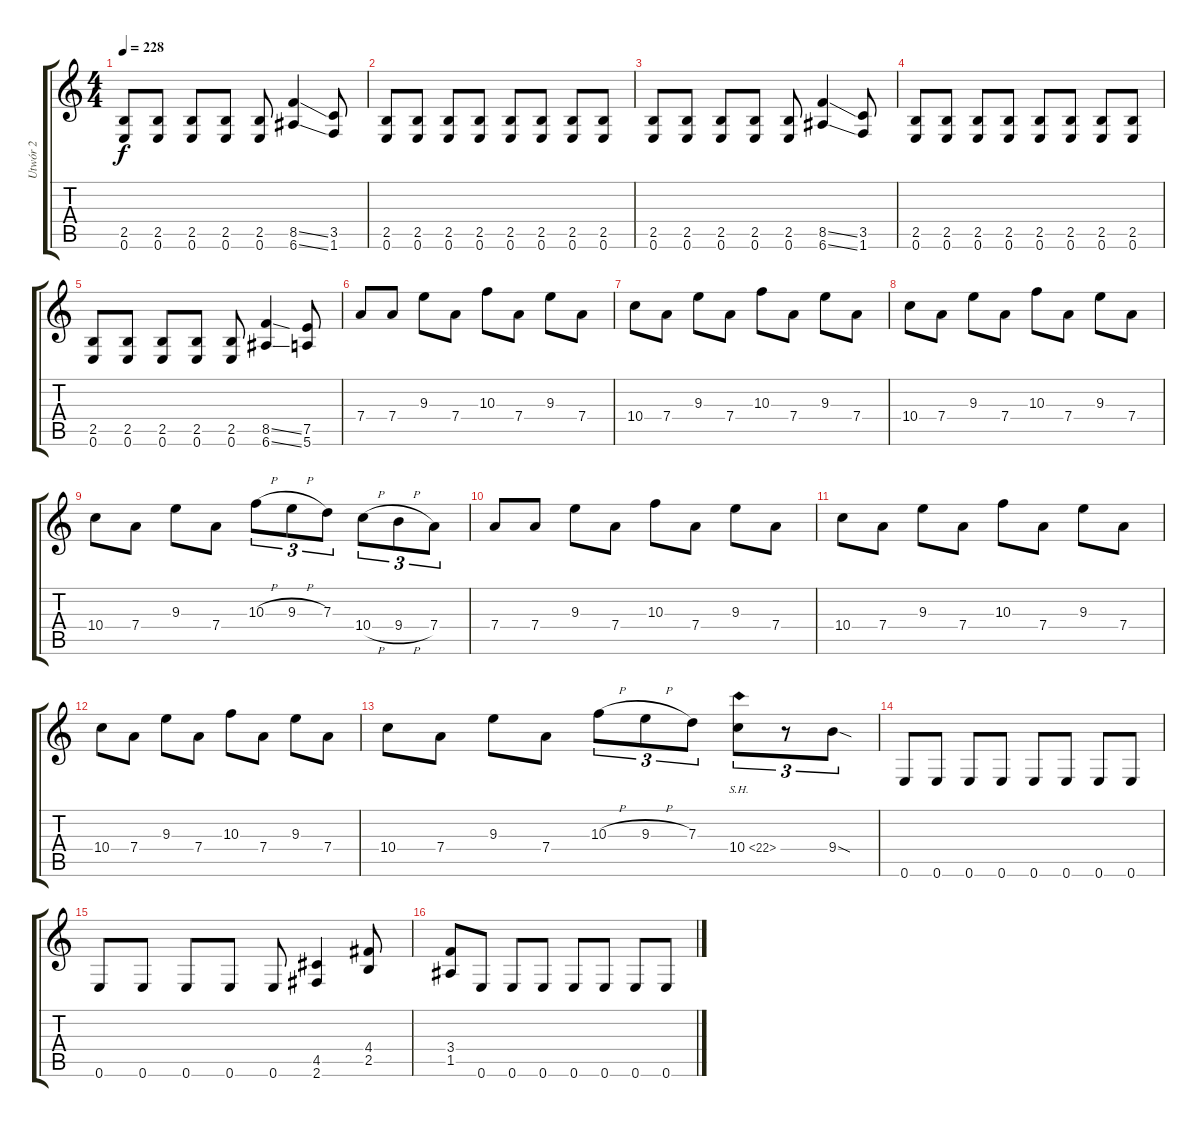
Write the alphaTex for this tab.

\track ("Utwór 2" "Utwór 2") {instrument distortionguitar}
\staff {score tabs}
\tuning (E4 B3 G3 D3 A2 E2) {hide}
\ts (4 4)
\tempo 228
\clef g2
\ks c
(2.5 0.6).8{dy f} (2.5 0.6).8 (2.5 0.6).8 (2.5 0.6).8 (2.5 0.6).8 (8.5{ss} 6.6{ss}).4 (3.5 1.6).8 |
(2.5 0.6).8 (2.5 0.6).8 (2.5 0.6).8 (2.5 0.6).8 (2.5 0.6).8 (2.5 0.6).8 (2.5 0.6).8 (2.5 0.6).8 |
(2.5 0.6).8 (2.5 0.6).8 (2.5 0.6).8 (2.5 0.6).8 (2.5 0.6).8 (8.5{ss} 6.6{ss}).4 (3.5 1.6).8 |
(2.5 0.6).8 (2.5 0.6).8 (2.5 0.6).8 (2.5 0.6).8 (2.5 0.6).8 (2.5 0.6).8 (2.5 0.6).8 (2.5 0.6).8 |
(2.5 0.6).8 (2.5 0.6).8 (2.5 0.6).8 (2.5 0.6).8 (2.5 0.6).8 (8.5{ss} 6.6{ss}).4 (7.5 5.6).8 |
7.4.8 7.4.8 9.3.8 7.4.8 10.3.8 7.4.8 9.3.8 7.4.8 |
10.4.8 7.4.8 9.3.8 7.4.8 10.3.8 7.4.8 9.3.8 7.4.8 |
10.4.8 7.4.8 9.3.8 7.4.8 10.3.8 7.4.8 9.3.8 7.4.8 |
10.4.8 7.4.8 9.3.8 7.4.8 10.3{h}.8{tu (3 2)} 9.3{h}.8{tu (3 2)} 7.3.8{tu (3 2)} 10.4{h}.8{tu (3 2)} 9.4{h}.8{tu (3 2)} 7.4.8{tu (3 2)} |
7.4.8 7.4.8 9.3.8 7.4.8 10.3.8 7.4.8 9.3.8 7.4.8 |
10.4.8 7.4.8 9.3.8 7.4.8 10.3.8 7.4.8 9.3.8 7.4.8 |
10.4.8 7.4.8 9.3.8 7.4.8 10.3.8 7.4.8 9.3.8 7.4.8 |
10.4.8 7.4.8 9.3.8 7.4.8 10.3{h}.8{tu (3 2)} 9.3{h}.8{tu (3 2)} 7.3.8{tu (3 2)} 10.4{sh 12}.8{tu (3 2)} r.8{tu (3 2)} 9.4{sod}.8{tu (3 2)} |
0.6.8 0.6.8 0.6.8 0.6.8 0.6.8 0.6.8 0.6.8 0.6.8 |
0.6.8 0.6.8 0.6.8 0.6.8 0.6.8 (4.5 2.6).4 (4.4 2.5).8 |
(3.4 1.5).8 0.6.8 0.6.8 0.6.8 0.6.8 0.6.8 0.6.8 0.6.8
